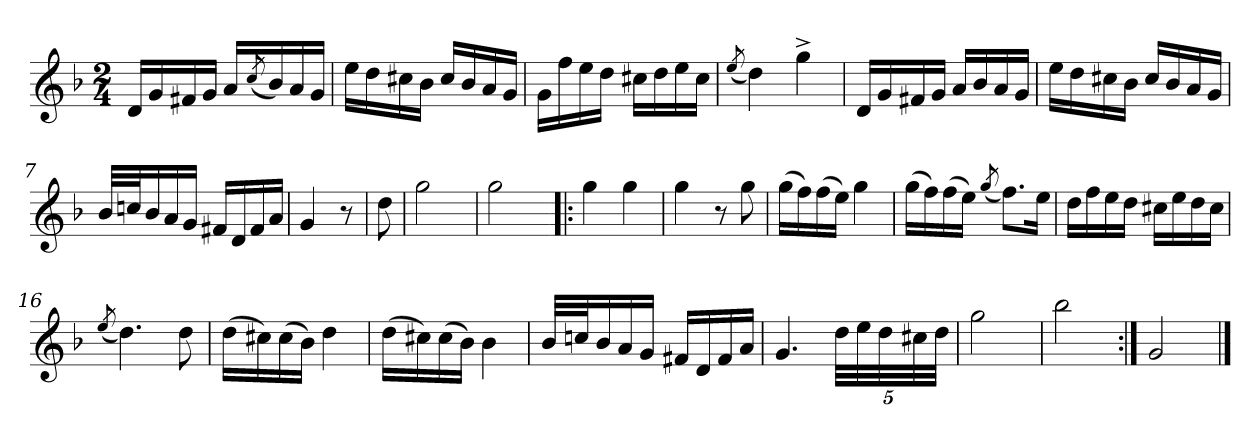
**kern
*part1
*staff1
*clefG2
*k[b-]
*M2/4
=1
16dLL
16g
16f#X
16gJJ
16aLL
(<8qcc/
16b-)
16a
16gJJ
=2
16eeLL
16dd
16cc#X
16b-JJ
16cc#LL
16b-
16a
16gJJ
=3
16gLL
16ff
16ee
16ddJJ
16cc#XLL
16dd
16ee
16cc#JJ
=4
(>8qee/
4dd)
4gg^
=5
16dLL
16g
16f#X
16gJJ
16aLL
16b-
16a
16gJJ
=6
16eeLL
16dd
16cc#X
16b-JJ
16cc#LL
16b-
16a
16gJJ
=7
32b-LLL
32ccnJ
16b-
16a
16gJJ
16f#XLL
16d
16f#
16aJJ
=8
4g
8r
=
8dd
=9
2gg
=10
2gg
=11!|:
4gg
4gg
=12
4gg
8r
8gg
=13
(>16ggLL
16ff)
(>16ff
16eeJJ)
4gg
=14
(>16ggLL
16ff)
(>16ff
16eeJJ)
(>8qgg/
8.ffL)
16eeJk
=15
16ddLL
16ff
16ee
16ddJJ
16cc#XLL
16ee
16dd
16cc#JJ
=16
(>8qee/
4.dd)
8dd
=17
(>16ddLL
16cc#X)
(>16cc#
16b-JJ)
4dd
=18
(>16ddLL
16cc#X)
(>16cc#
16b-JJ)
4b-
=19
32b-LLL
32ccnJ
16b-
16a
16gJJ
16f#XLL
16d
16f#
16aJJ
=20
4.g
40ddLLL
40ee
40dd
40cc#X
40ddJJJ
=21
2gg
=22
2bb-
=23:|!
2g
==
*-
